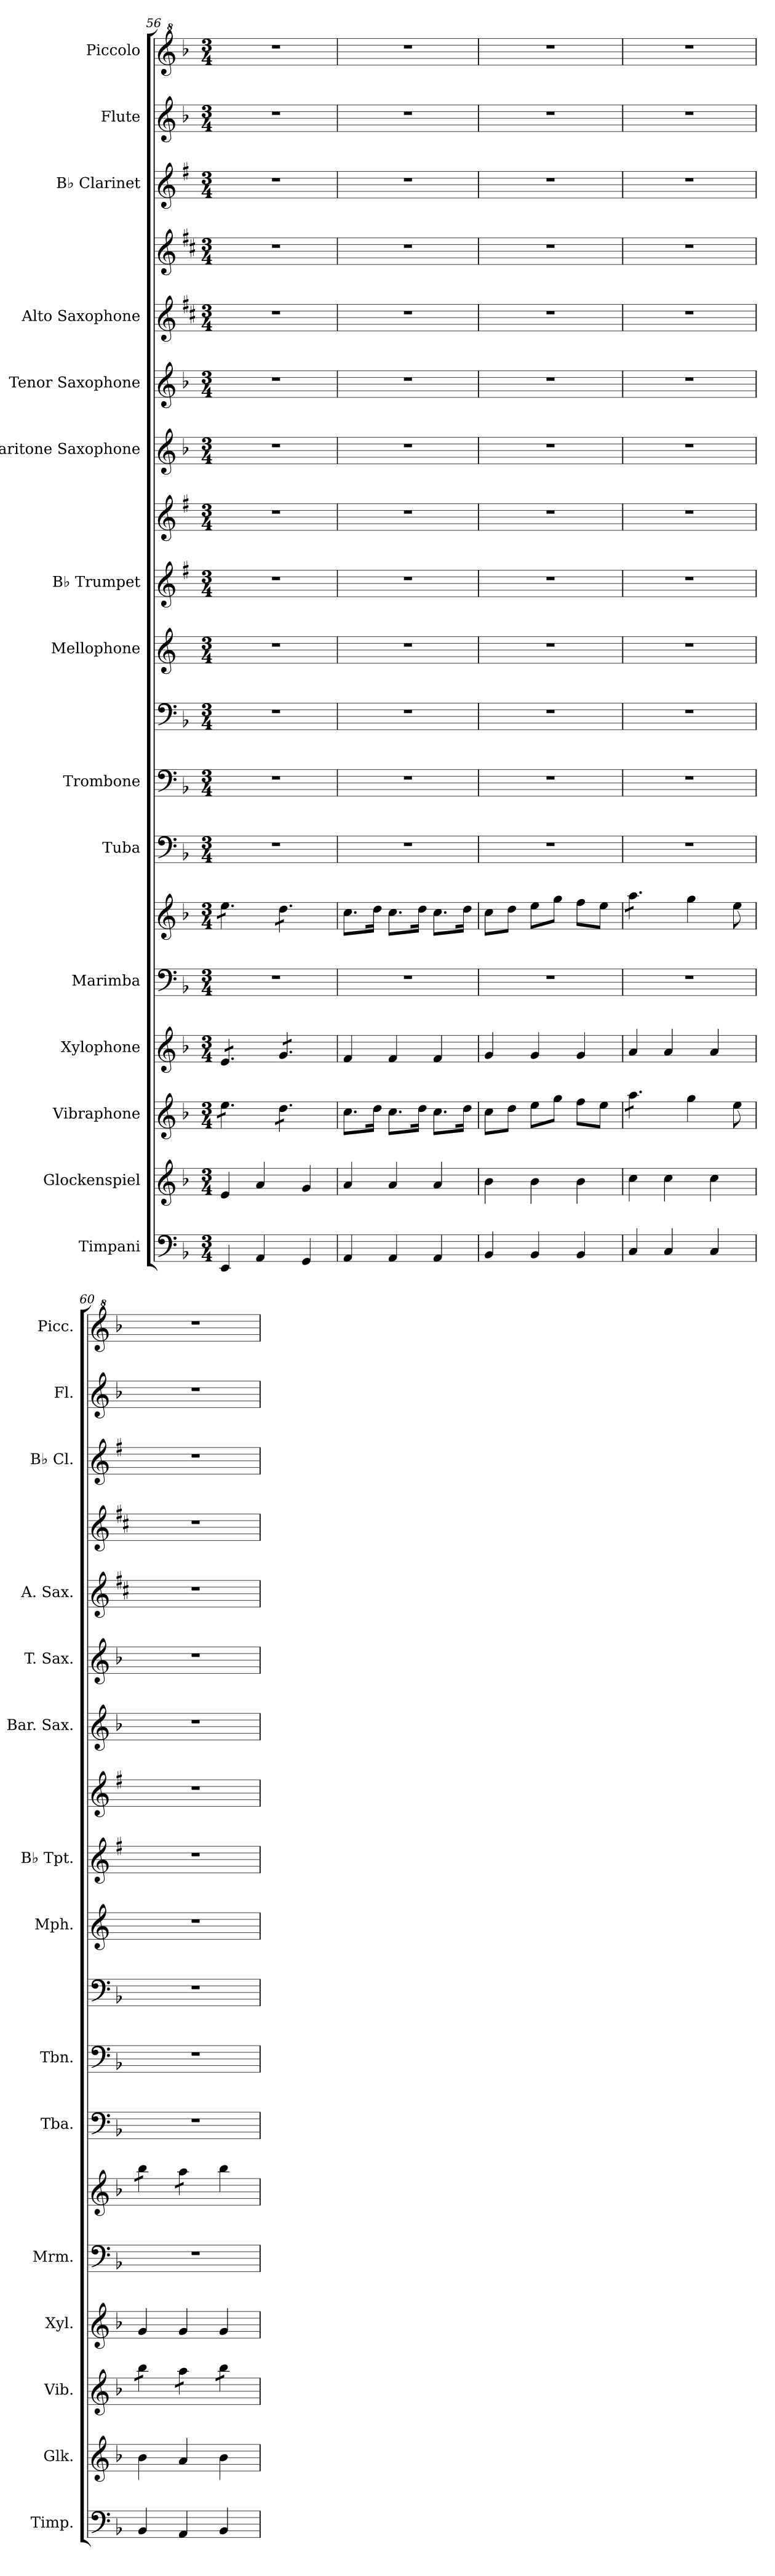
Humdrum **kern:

**kern	**kern	**kern	**kern	**kern	**kern	**kern	**kern	**kern	**kern	**kern	**kern	**kern	**kern	**kern	**kern	**kern	**kern	**kern
*part15	*part14	*part13	*part12	*part11	*part11	*part10	*part9	*part9	*part8	*part7	*part7	*part6	*part5	*part4	*part4	*part3	*part2	*part1
*staff19	*staff18	*staff17	*staff16	*staff15	*staff14	*staff13	*staff12	*staff11	*staff10	*staff9	*staff8	*staff7	*staff6	*staff5	*staff4	*staff3	*staff2	*staff1
*I"Timpani	*I"Glockenspiel	*I"Vibraphone	*I"Xylophone	*I"Marimba	*	*I"Tuba	*I"Trombone	*	*I"Mellophone	*I"B♭ Trumpet	*	*I"Baritone Saxophone	*I"Tenor Saxophone	*I"Alto Saxophone	*	*I"B♭ Clarinet	*I"Flute	*I"Piccolo
*I'Timp.	*I'Glk.	*I'Vib.	*I'Xyl.	*I'Mrm.	*	*I'Tba.	*I'Tbn.	*	*I'Mph.	*I'B♭ Tpt.	*	*I'Bar. Sax.	*I'T. Sax.	*I'A. Sax.	*	*I'B♭ Cl.	*I'Fl.	*I'Picc.
*clefF4	*clefG2	*clefG2	*clefG2	*clefF4	*clefG2	*clefF4	*clefF4	*clefF4	*clefG2	*clefG2	*clefG2	*clefG2	*clefG2	*clefG2	*clefG2	*clefG2	*clefG2	*clefG^2
*	*ITrd-14c-24	*	*ITrd-7c-12	*	*	*	*	*	*ITrd4c7	*ITrd1c2	*ITrd1c2	*ITrd12c21	*ITrd8c14	*ITrd5c9	*ITrd5c9	*ITrd1c2	*	*ITrd-7c-12
*k[b-]	*k[b-]	*k[b-]	*k[b-]	*k[b-]	*k[b-]	*k[b-]	*k[b-]	*k[b-]	*k[b-]	*k[b-]	*k[b-]	*k[b-]	*k[b-]	*k[b-]	*k[b-]	*k[b-]	*k[b-]	*k[b-]
*M3/4	*M3/4	*M3/4	*M3/4	*M3/4	*M3/4	*M3/4	*M3/4	*M3/4	*M3/4	*M3/4	*M3/4	*M3/4	*M3/4	*M3/4	*M3/4	*M3/4	*M3/4	*M3/4
=56	=56	=56	=56	=56	=56	=56	=56	=56	=56	=56	=56	=56	=56	=56	=56	=56	=56	=56
*	*	*tremolo	*	*	*	*	*	*	*	*	*	*	*	*	*	*	*	*
*	*	*	*tremolo	*	*	*	*	*	*	*	*	*	*	*	*	*	*	*
*	*	*	*	*	*tremolo	*	*	*	*	*	*	*	*	*	*	*	*	*
4EE/	4eee/	8ee\L	8ee/L	2.r	8ee\L	2.r	2.r	2.r	2.r	2.r	2.r	2.r	2.r	2.r	2.r	2.r	2.r	2.r
.	.	8ee\	8ee/	.	8ee\	.	.	.	.	.	.	.	.	.	.	.	.	.
4AA/	4aaa/	8ee\J	8ee/J	.	8ee\J	.	.	.	.	.	.	.	.	.	.	.	.	.
.	.	8dd\L	8gg/L	.	8dd\L	.	.	.	.	.	.	.	.	.	.	.	.	.
4GG/	4ggg/	8dd\	8gg/	.	8dd\	.	.	.	.	.	.	.	.	.	.	.	.	.
.	.	8dd\J	8gg/J	.	8dd\J	.	.	.	.	.	.	.	.	.	.	.	.	.
*	*	*	*	*	*Xtremolo	*	*	*	*	*	*	*	*	*	*	*	*	*
*	*	*	*Xtremolo	*	*	*	*	*	*	*	*	*	*	*	*	*	*	*
*	*	*Xtremolo	*	*	*	*	*	*	*	*	*	*	*	*	*	*	*	*
=57	=57	=57	=57	=57	=57	=57	=57	=57	=57	=57	=57	=57	=57	=57	=57	=57	=57	=57
4AA/	4aaa/	8.cc\L	4ff/	2.r	8.cc\L	2.r	2.r	2.r	2.r	2.r	2.r	2.r	2.r	2.r	2.r	2.r	2.r	2.r
.	.	16dd\Jk	.	.	16dd\Jk	.	.	.	.	.	.	.	.	.	.	.	.	.
4AA/	4aaa/	8.cc\L	4ff/	.	8.cc\L	.	.	.	.	.	.	.	.	.	.	.	.	.
.	.	16dd\Jk	.	.	16dd\Jk	.	.	.	.	.	.	.	.	.	.	.	.	.
4AA/	4aaa/	8.cc\L	4ff/	.	8.cc\L	.	.	.	.	.	.	.	.	.	.	.	.	.
.	.	16dd\Jk	.	.	16dd\Jk	.	.	.	.	.	.	.	.	.	.	.	.	.
=58	=58	=58	=58	=58	=58	=58	=58	=58	=58	=58	=58	=58	=58	=58	=58	=58	=58	=58
4BB-/	4bbb-\	8cc\L	4gg/	2.r	8cc\L	2.r	2.r	2.r	2.r	2.r	2.r	2.r	2.r	2.r	2.r	2.r	2.r	2.r
.	.	8dd\J	.	.	8dd\J	.	.	.	.	.	.	.	.	.	.	.	.	.
4BB-/	4bbb-\	8ee\L	4gg/	.	8ee\L	.	.	.	.	.	.	.	.	.	.	.	.	.
.	.	8gg\J	.	.	8gg\J	.	.	.	.	.	.	.	.	.	.	.	.	.
4BB-/	4bbb-\	8ff\L	4gg/	.	8ff\L	.	.	.	.	.	.	.	.	.	.	.	.	.
.	.	8ee\J	.	.	8ee\J	.	.	.	.	.	.	.	.	.	.	.	.	.
!!LO:PB:g=z
=59	=59	=59	=59	=59	=59	=59	=59	=59	=59	=59	=59	=59	=59	=59	=59	=59	=59	=59
*	*	*tremolo	*	*	*	*	*	*	*	*	*	*	*	*	*	*	*	*
*	*	*	*	*	*tremolo	*	*	*	*	*	*	*	*	*	*	*	*	*
4C/	4cccc\	8aa\L	4aa/	2.r	8aa\L	2.r	2.r	2.r	2.r	2.r	2.r	2.r	2.r	2.r	2.r	2.r	2.r	2.r
.	.	8aa\	.	.	8aa\	.	.	.	.	.	.	.	.	.	.	.	.	.
4C/	4cccc\	8aa\J	4aa/	.	8aa\J	.	.	.	.	.	.	.	.	.	.	.	.	.
*	*	*	*	*	*Xtremolo	*	*	*	*	*	*	*	*	*	*	*	*	*
*	*	*Xtremolo	*	*	*	*	*	*	*	*	*	*	*	*	*	*	*	*
.	.	4gg\	.	.	4gg\	.	.	.	.	.	.	.	.	.	.	.	.	.
4C/	4cccc\	.	4aa/	.	.	.	.	.	.	.	.	.	.	.	.	.	.	.
.	.	8ee\	.	.	8ee\	.	.	.	.	.	.	.	.	.	.	.	.	.
=60	=60	=60	=60	=60	=60	=60	=60	=60	=60	=60	=60	=60	=60	=60	=60	=60	=60	=60
*	*	*tremolo	*	*	*	*	*	*	*	*	*	*	*	*	*	*	*	*
*	*	*	*	*	*tremolo	*	*	*	*	*	*	*	*	*	*	*	*	*
4BB-/	4bbb-\	8bb-\L	4gg/	2.r	8bb-\L	2.r	2.r	2.r	2.r	2.r	2.r	2.r	2.r	2.r	2.r	2.r	2.r	2.r
.	.	8bb-\J	.	.	8bb-\J	.	.	.	.	.	.	.	.	.	.	.	.	.
4AA/	4aaa/	8aa\L	4gg/	.	8aa\L	.	.	.	.	.	.	.	.	.	.	.	.	.
.	.	8aa\J	.	.	8aa\J	.	.	.	.	.	.	.	.	.	.	.	.	.
*	*	*	*	*	*Xtremolo	*	*	*	*	*	*	*	*	*	*	*	*	*
4BB-/	4bbb-\	8bb-\L	4gg/	.	4bb-\	.	.	.	.	.	.	.	.	.	.	.	.	.
.	.	8bb-\J	.	.	.	.	.	.	.	.	.	.	.	.	.	.	.	.
*	*	*Xtremolo	*	*	*	*	*	*	*	*	*	*	*	*	*	*	*	*
=	=	=	=	=	=	=	=	=	=	=	=	=	=	=	=	=	=	=
*-	*-	*-	*-	*-	*-	*-	*-	*-	*-	*-	*-	*-	*-	*-	*-	*-	*-	*-
